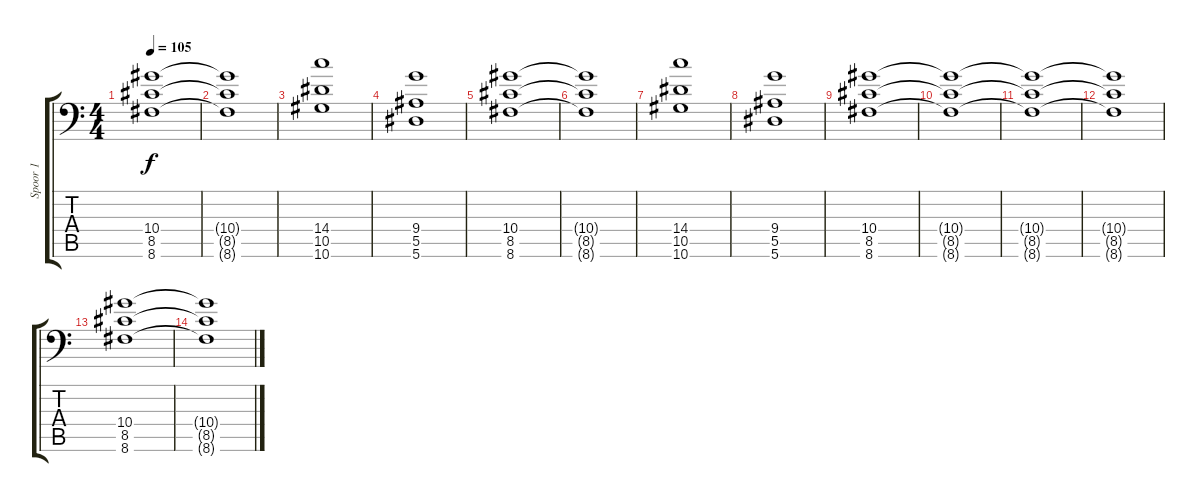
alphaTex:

\track ("Spoor 1" "Spoor 1") {instrument distortionguitar}
\staff {score tabs}
\tuning (C4 G3 Eb3 Bb2 F2 Bb1) {hide}
\ts (4 4)
\tempo 105
\clef f4
\ks c
(10.4 8.5 8.6).1{dy f} |
(10.4{t} 8.5{t} 8.6{t}).1 |
(14.4 10.5 10.6).1 |
(9.4 5.5 5.6).1 |
(10.4 8.5 8.6).1 |
(10.4{t} 8.5{t} 8.6{t}).1 |
(14.4 10.5 10.6).1 |
(9.4 5.5 5.6).1 |
(10.4 8.5 8.6).1 |
(10.4{t} 8.5{t} 8.6{t}).1 |
(10.4{t} 8.5{t} 8.6{t}).1 |
(10.4{t} 8.5{t} 8.6{t}).1 |
(10.4 8.5 8.6).1 |
(10.4{t} 8.5{t} 8.6{t}).1
